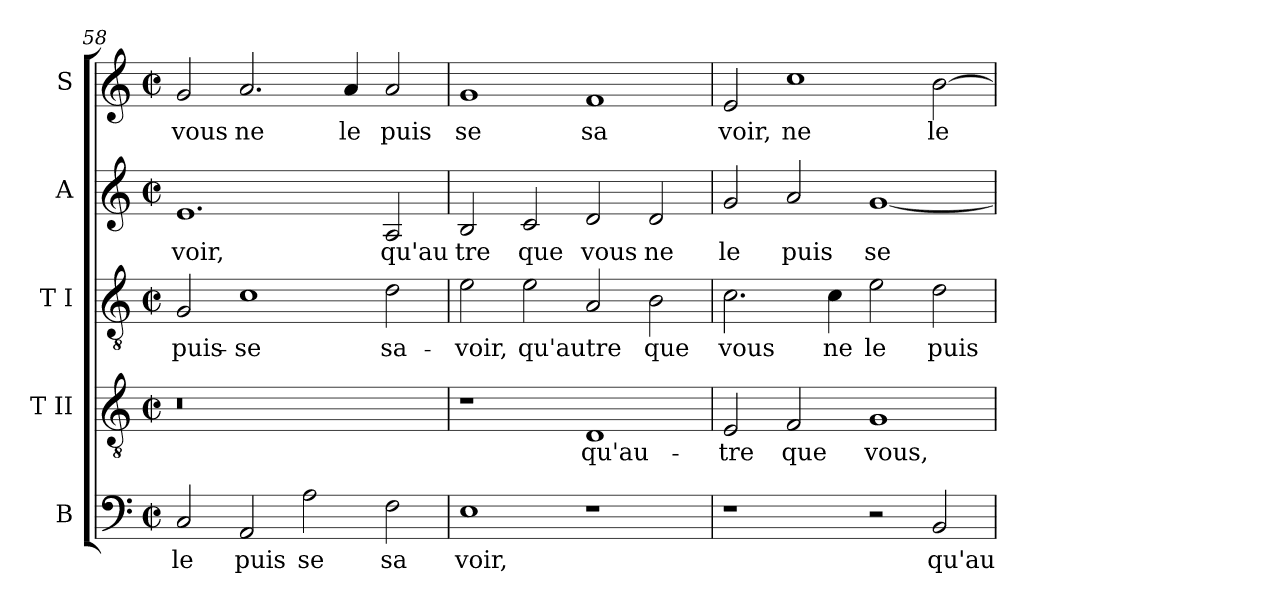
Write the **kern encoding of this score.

**kern	**text	**kern	**text	**kern	**text	**kern	**text	**kern	**text
*part5	*part5	*part4	*part4	*part3	*part3	*part2	*part2	*part1	*part1
*staff5	*staff5	*staff4	*staff4	*staff3	*staff3	*staff2	*staff2	*staff1	*staff1
*I"B	*	*I"T II	*	*I"T I	*	*I"A	*	*I"S	*
*clefF4	*	*clefGv2	*	*clefGv2	*	*clefG2	*	*clefG2	*
*M2/2	*	*M2/2	*	*M2/2	*	*M2/2	*	*M2/2	*
*met(c|)	*	*met(c|)	*	*met(c|)	*	*met(c|)	*	*met(c|)	*
=58	=58	=58	=58	=58	=58	=58	=58	=58	=58
!	!LO:LY:b:cj	!	!	!	!LO:LY:b:cj	!	!LO:LY:b:cj	!	!LO:LY:b:cj
2C/	le	0r	.	2G/	puis-	1.e	voir,	2g/	vous
!	!LO:LY:b:cj	!	!	!	!LO:LY:b:cj	!	!	!	!LO:LY:b:cj
2AA/	puis	.	.	1c	-se	.	.	2.a/	ne
!	!LO:LY:b:cj	!	!	!	!	!	!	!	!
2A\	se	.	.	.	.	.	.	.	.
!	!	!	!	!	!	!	!	!	!LO:LY:b:cj
.	.	.	.	.	.	.	.	4a/	le
!	!LO:LY:b:cj	!	!	!	!LO:LY:b:cj	!	!LO:LY:b:cj	!	!LO:LY:b:cj
2F\	sa	.	.	2d\	sa-	2A/	qu'au	2a/	puis
=59	=59	=59	=59	=59	=59	=59	=59	=59	=59
!	!LO:LY:b:cj	!	!	!	!LO:LY:b:cj	!	!LO:LY:b:cj	!	!LO:LY:b:cj
1E	voir,	1r	.	2e\	-voir,	2B/	tre	1g	se
!	!	!	!	!	!LO:LY:b:cj	!	!LO:LY:b:cj	!	!
.	.	.	.	2e\	qu'autre	2c/	que	.	.
!	!	!	!LO:LY:b:cj	!	!	!	!LO:LY:b:cj	!	!LO:LY:b:cj
1r	.	1D	qu'au-	2A/	.	2d/	vous	1f	sa
!	!	!	!	!	!LO:LY:b:cj	!	!LO:LY:b:cj	!	!
.	.	.	.	2B\	que	2d/	ne	.	.
!!LO:LB:g=z
=60	=60	=60	=60	=60	=60	=60	=60	=60	=60
!	!	!	!LO:LY:b:cj	!	!LO:LY:b:cj	!	!LO:LY:b:cj	!	!LO:LY:b:cj
1r	.	2E/	-tre	2.c\	vous	2g/	le	2e/	voir,
!	!	!	!LO:LY:b:cj	!	!	!	!LO:LY:b:cj	!	!LO:LY:b:cj
.	.	2F/	que	.	.	2a/	puis	1cc	ne
!	!	!	!	!	!LO:LY:b:cj	!	!	!	!
.	.	.	.	4c\	ne	.	.	.	.
!	!	!	!LO:LY:b:cj	!	!LO:LY:b:cj	!	!LO:LY:b:cj	!	!
2r	.	1G	vous,	2e\	le	[<1g	se	.	.
!	!LO:LY:b:cj	!	!	!	!LO:LY:b:cj	!	!	!	!LO:LY:b:cj
2BB/	qu'au	.	.	2d\	puis	.	.	[>2b\	le
=	=	=	=	=	=	=	=	=	=
*-	*-	*-	*-	*-	*-	*-	*-	*-	*-
